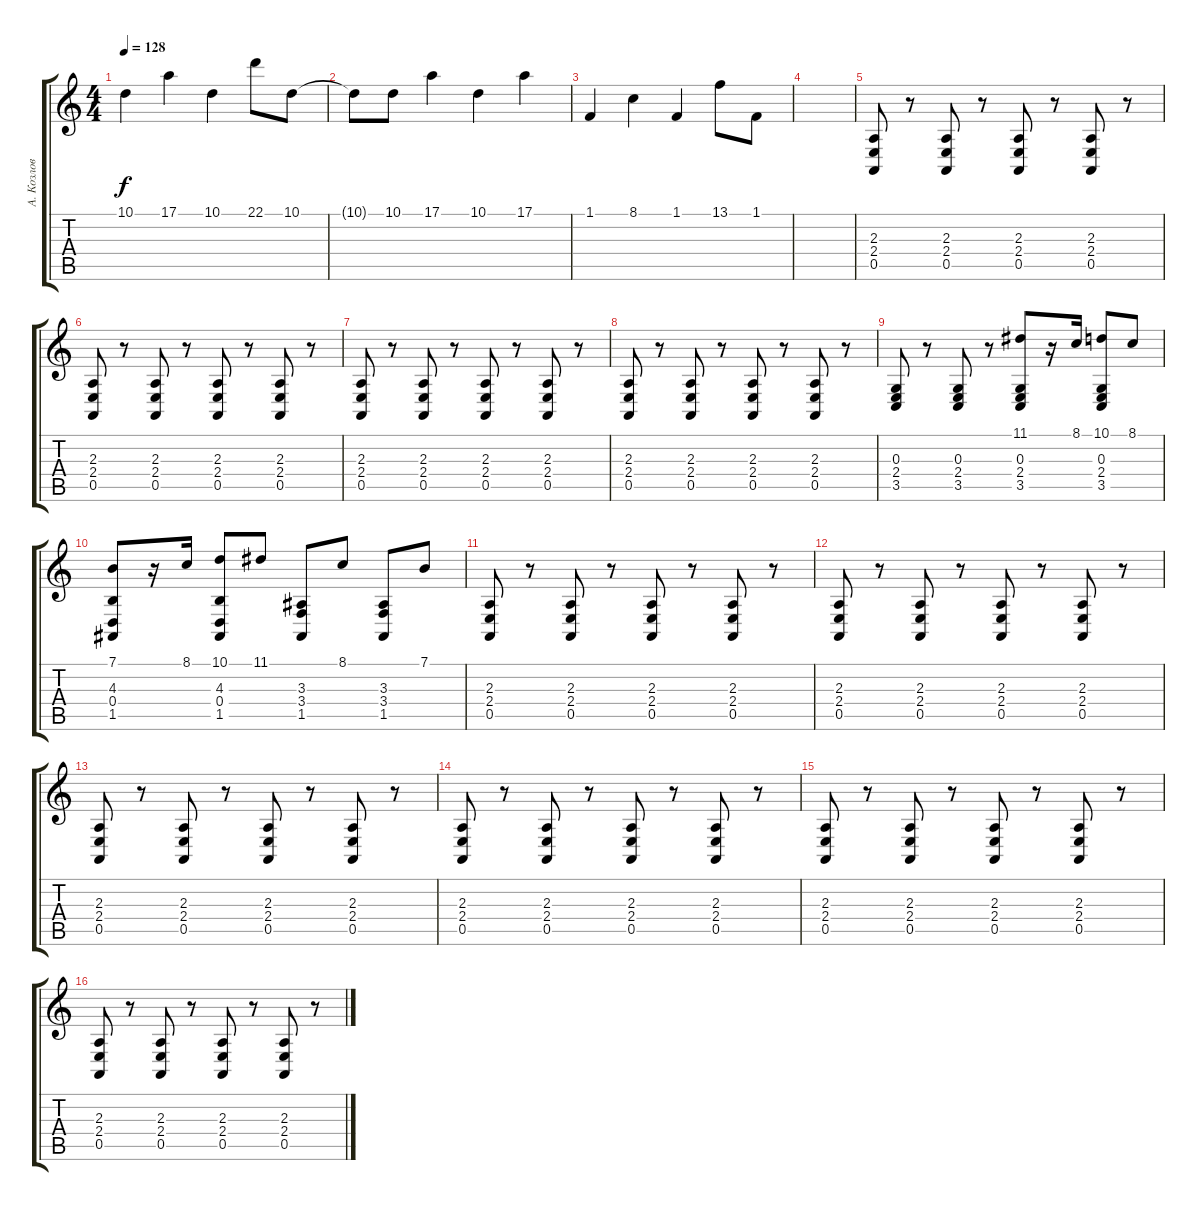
\track ("А. Козлов" "А. Козлов") {instrument synthstrings2}
\staff {score tabs}
\tuning (E4 B3 G3 D3 A2 E2) {hide}
\ts (4 4)
\tempo 128
\clef g2
\ks c
10.1.4{dy f} 17.1.4 10.1.4 22.1.8 10.1.8 |
10.1{t}.8 10.1.8 17.1.4 10.1.4 17.1.4 |
1.1.4 8.1.4 1.1.4 13.1.8 1.1.8 |
|
(2.3 2.4 0.5).8 r.8 (2.3 2.4 0.5).8 r.8 (2.3 2.4 0.5).8 r.8 (2.3 2.4 0.5).8 r.8 |
(2.3 2.4 0.5).8 r.8 (2.3 2.4 0.5).8 r.8 (2.3 2.4 0.5).8 r.8 (2.3 2.4 0.5).8 r.8 |
(2.3 2.4 0.5).8 r.8 (2.3 2.4 0.5).8 r.8 (2.3 2.4 0.5).8 r.8 (2.3 2.4 0.5).8 r.8 |
(2.3 2.4 0.5).8 r.8 (2.3 2.4 0.5).8 r.8 (2.3 2.4 0.5).8 r.8 (2.3 2.4 0.5).8 r.8 |
(0.3 2.4 3.5).8 r.8 (0.3 2.4 3.5).8 r.8 (11.1 0.3 2.4 3.5).8 r.16 8.1.16 (10.1 0.3 2.4 3.5).8 8.1.8 |
(7.1 4.3 0.4 1.5).8 r.16 8.1.16 (10.1 4.3 0.4 1.5).8 11.1.8 (3.3 3.4 1.5).8 8.1.8 (3.3 3.4 1.5).8 7.1.8 |
(2.3 2.4 0.5).8 r.8 (2.3 2.4 0.5).8 r.8 (2.3 2.4 0.5).8 r.8 (2.3 2.4 0.5).8 r.8 |
(2.3 2.4 0.5).8 r.8 (2.3 2.4 0.5).8 r.8 (2.3 2.4 0.5).8 r.8 (2.3 2.4 0.5).8 r.8 |
(2.3 2.4 0.5).8 r.8 (2.3 2.4 0.5).8 r.8 (2.3 2.4 0.5).8 r.8 (2.3 2.4 0.5).8 r.8 |
(2.3 2.4 0.5).8 r.8 (2.3 2.4 0.5).8 r.8 (2.3 2.4 0.5).8 r.8 (2.3 2.4 0.5).8 r.8 |
(2.3 2.4 0.5).8 r.8 (2.3 2.4 0.5).8 r.8 (2.3 2.4 0.5).8 r.8 (2.3 2.4 0.5).8 r.8 |
(2.3 2.4 0.5).8 r.8 (2.3 2.4 0.5).8 r.8 (2.3 2.4 0.5).8 r.8 (2.3 2.4 0.5).8 r.8
